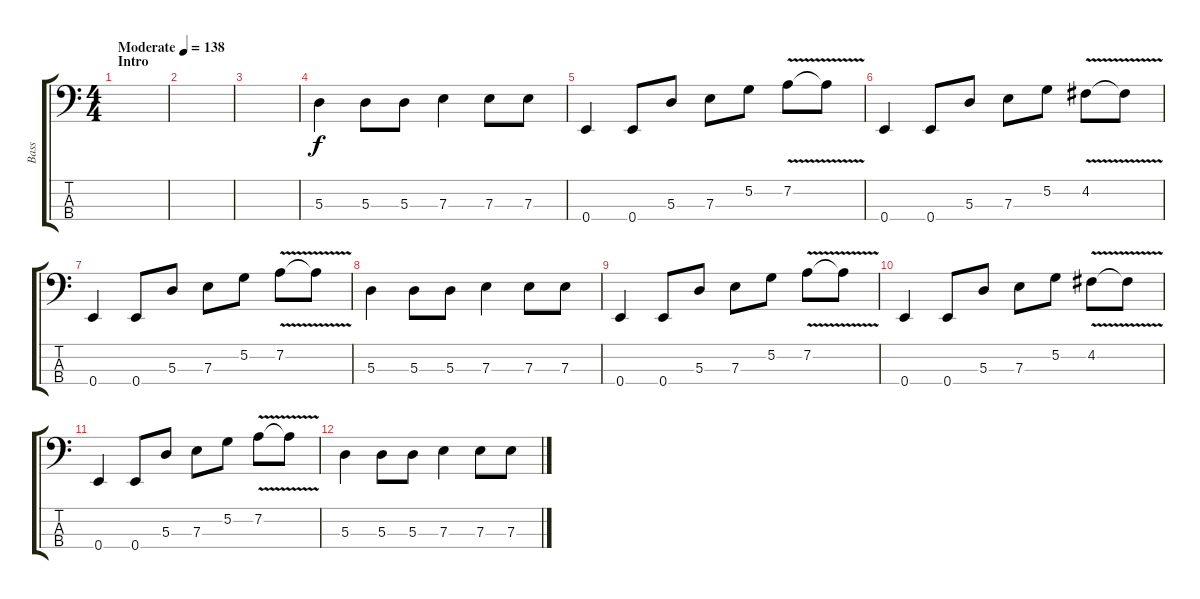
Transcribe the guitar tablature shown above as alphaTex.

\track ("Bass" "Bass") {instrument electricbassfinger}
\staff {score tabs}
\tuning (G2 D2 A1 E1) {hide}
\ts (4 4)
\section ("" "Intro")
\tempo (138 "Moderate")
\clef f4
\ks c
|
|
|
5.3.4 5.3.8 5.3.8 7.3.4 7.3.8 7.3.8 |
0.4.4 0.4.8 5.3.8 7.3.8 5.2.8 7.2{v}.8 7.2{t}.8 |
0.4.4 0.4.8 5.3.8 7.3.8 5.2.8 4.2{v}.8 4.2{t}.8 |
0.4.4 0.4.8 5.3.8 7.3.8 5.2.8 7.2{v}.8 7.2{t}.8 |
5.3.4 5.3.8 5.3.8 7.3.4 7.3.8 7.3.8 |
0.4.4 0.4.8 5.3.8 7.3.8 5.2.8 7.2{v}.8 7.2{t}.8 |
0.4.4 0.4.8 5.3.8 7.3.8 5.2.8 4.2{v}.8 4.2{t}.8 |
0.4.4 0.4.8 5.3.8 7.3.8 5.2.8 7.2{v}.8 7.2{t}.8 |
5.3.4 5.3.8 5.3.8 7.3.4 7.3.8 7.3.8
